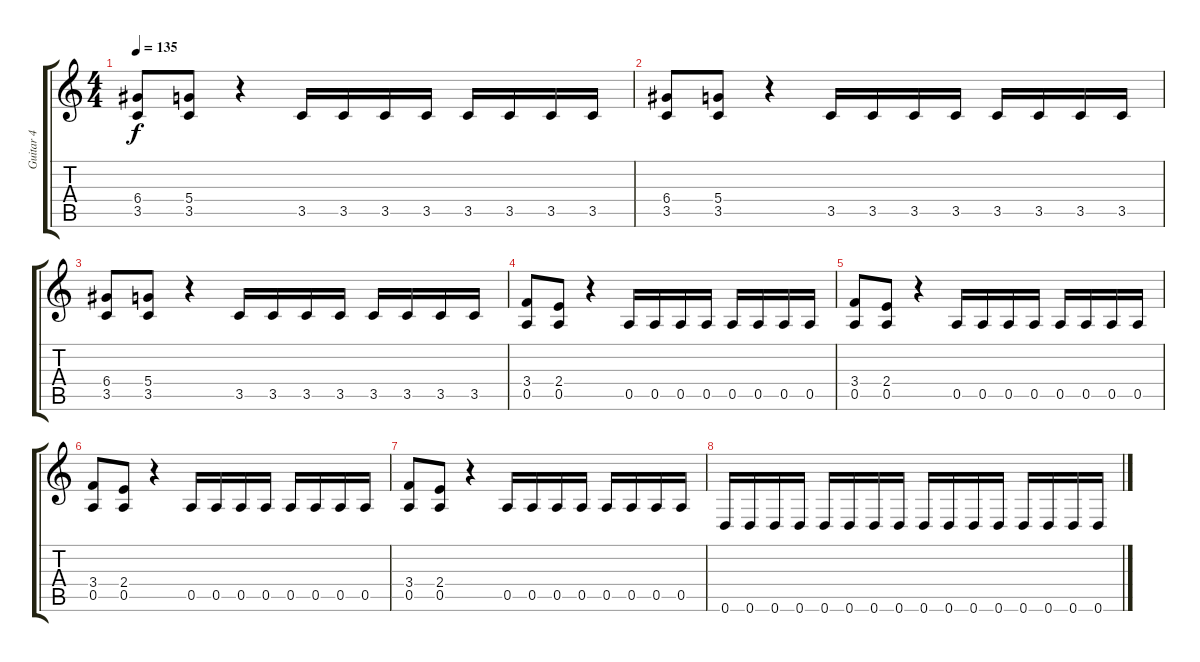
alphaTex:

\track ("Guitar 4" "Guitar 4") {instrument distortionguitar}
\staff {score tabs}
\tuning (E4 B3 G3 D3 A2 D2) {hide}
\ts (4 4)
\tempo 135
\clef g2
\ks c
(6.4 3.5).8{dy f} (5.4 3.5).8 r.4 3.5.16 3.5.16 3.5.16 3.5.16 3.5.16 3.5.16 3.5.16 3.5.16 |
(6.4 3.5).8 (5.4 3.5).8 r.4 3.5.16 3.5.16 3.5.16 3.5.16 3.5.16 3.5.16 3.5.16 3.5.16 |
(6.4 3.5).8 (5.4 3.5).8 r.4 3.5.16 3.5.16 3.5.16 3.5.16 3.5.16 3.5.16 3.5.16 3.5.16 |
(3.4 0.5).8 (2.4 0.5).8 r.4 0.5.16 0.5.16 0.5.16 0.5.16 0.5.16 0.5.16 0.5.16 0.5.16 |
(3.4 0.5).8 (2.4 0.5).8 r.4 0.5.16 0.5.16 0.5.16 0.5.16 0.5.16 0.5.16 0.5.16 0.5.16 |
(3.4 0.5).8 (2.4 0.5).8 r.4 0.5.16 0.5.16 0.5.16 0.5.16 0.5.16 0.5.16 0.5.16 0.5.16 |
(3.4 0.5).8 (2.4 0.5).8 r.4 0.5.16 0.5.16 0.5.16 0.5.16 0.5.16 0.5.16 0.5.16 0.5.16 |
0.6.16 0.6.16 0.6.16 0.6.16 0.6.16 0.6.16 0.6.16 0.6.16 0.6.16 0.6.16 0.6.16 0.6.16 0.6.16 0.6.16 0.6.16 0.6.16
